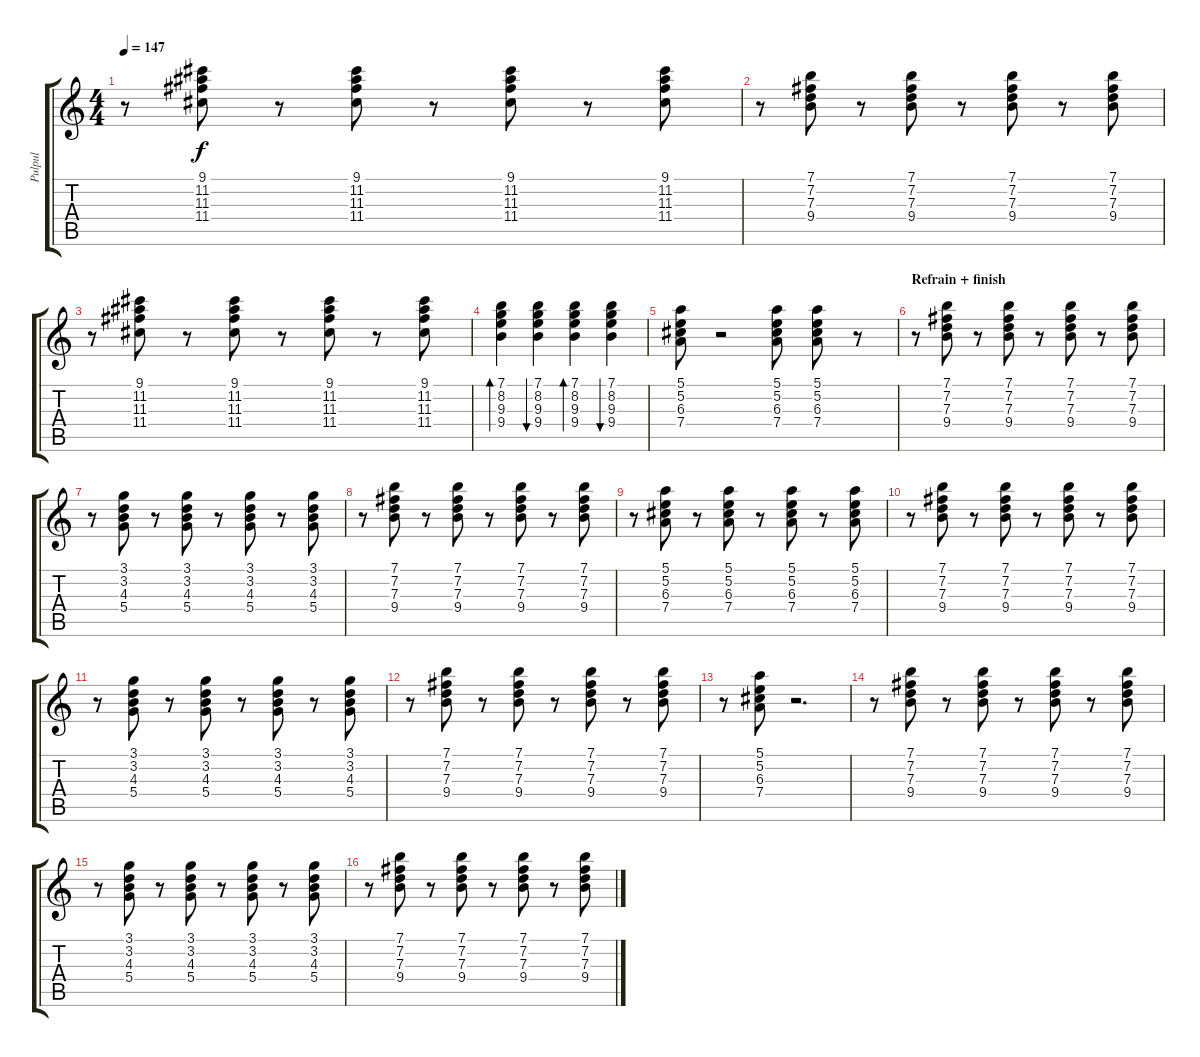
\track ("Pulpul" "Pulpul") {instrument electricguitarmuted}
\staff {score tabs}
\tuning (E4 B3 G3 D3 A2 E2) {hide}
\ts (4 4)
\tempo 147
\clef g2
\ks c
r.8{dy f} (9.1 11.2 11.3 11.4).8 r.8 (9.1 11.2 11.3 11.4).8 r.8 (9.1 11.2 11.3 11.4).8 r.8 (9.1 11.2 11.3 11.4).8 |
r.8 (7.1 7.2 7.3 9.4).8 r.8 (7.1 7.2 7.3 9.4).8 r.8 (7.1 7.2 7.3 9.4).8 r.8 (7.1 7.2 7.3 9.4).8 |
r.8 (9.1 11.2 11.3 11.4).8 r.8 (9.1 11.2 11.3 11.4).8 r.8 (9.1 11.2 11.3 11.4).8 r.8 (9.1 11.2 11.3 11.4).8 |
(7.1 8.2 9.3 9.4).4{bd 120} (7.1 8.2 9.3 9.4).4{bu 120} (7.1 8.2 9.3 9.4).4{bd 120} (7.1 8.2 9.3 9.4).4{bu 120} |
(5.1 5.2 6.3 7.4).8 r.2 (5.1 5.2 6.3 7.4).8 (5.1 5.2 6.3 7.4).8 r.8 |
\section ("" "Refrain + finish")
r.8 (7.1 7.2 7.3 9.4).8 r.8 (7.1 7.2 7.3 9.4).8 r.8 (7.1 7.2 7.3 9.4).8 r.8 (7.1 7.2 7.3 9.4).8 |
r.8 (3.1 3.2 4.3 5.4).8 r.8 (3.1 3.2 4.3 5.4).8 r.8 (3.1 3.2 4.3 5.4).8 r.8 (3.1 3.2 4.3 5.4).8 |
r.8 (7.1 7.2 7.3 9.4).8 r.8 (7.1 7.2 7.3 9.4).8 r.8 (7.1 7.2 7.3 9.4).8 r.8 (7.1 7.2 7.3 9.4).8 |
r.8 (5.1 5.2 6.3 7.4).8 r.8 (5.1 5.2 6.3 7.4).8 r.8 (5.1 5.2 6.3 7.4).8 r.8 (5.1 5.2 6.3 7.4).8 |
r.8 (7.1 7.2 7.3 9.4).8 r.8 (7.1 7.2 7.3 9.4).8 r.8 (7.1 7.2 7.3 9.4).8 r.8 (7.1 7.2 7.3 9.4).8 |
r.8 (3.1 3.2 4.3 5.4).8 r.8 (3.1 3.2 4.3 5.4).8 r.8 (3.1 3.2 4.3 5.4).8 r.8 (3.1 3.2 4.3 5.4).8 |
r.8 (7.1 7.2 7.3 9.4).8 r.8 (7.1 7.2 7.3 9.4).8 r.8 (7.1 7.2 7.3 9.4).8 r.8 (7.1 7.2 7.3 9.4).8 |
r.8 (5.1 5.2 6.3 7.4).8 r.2{d} |
r.8 (7.1 7.2 7.3 9.4).8 r.8 (7.1 7.2 7.3 9.4).8 r.8 (7.1 7.2 7.3 9.4).8 r.8 (7.1 7.2 7.3 9.4).8 |
r.8 (3.1 3.2 4.3 5.4).8 r.8 (3.1 3.2 4.3 5.4).8 r.8 (3.1 3.2 4.3 5.4).8 r.8 (3.1 3.2 4.3 5.4).8 |
r.8 (7.1 7.2 7.3 9.4).8 r.8 (7.1 7.2 7.3 9.4).8 r.8 (7.1 7.2 7.3 9.4).8 r.8 (7.1 7.2 7.3 9.4).8
